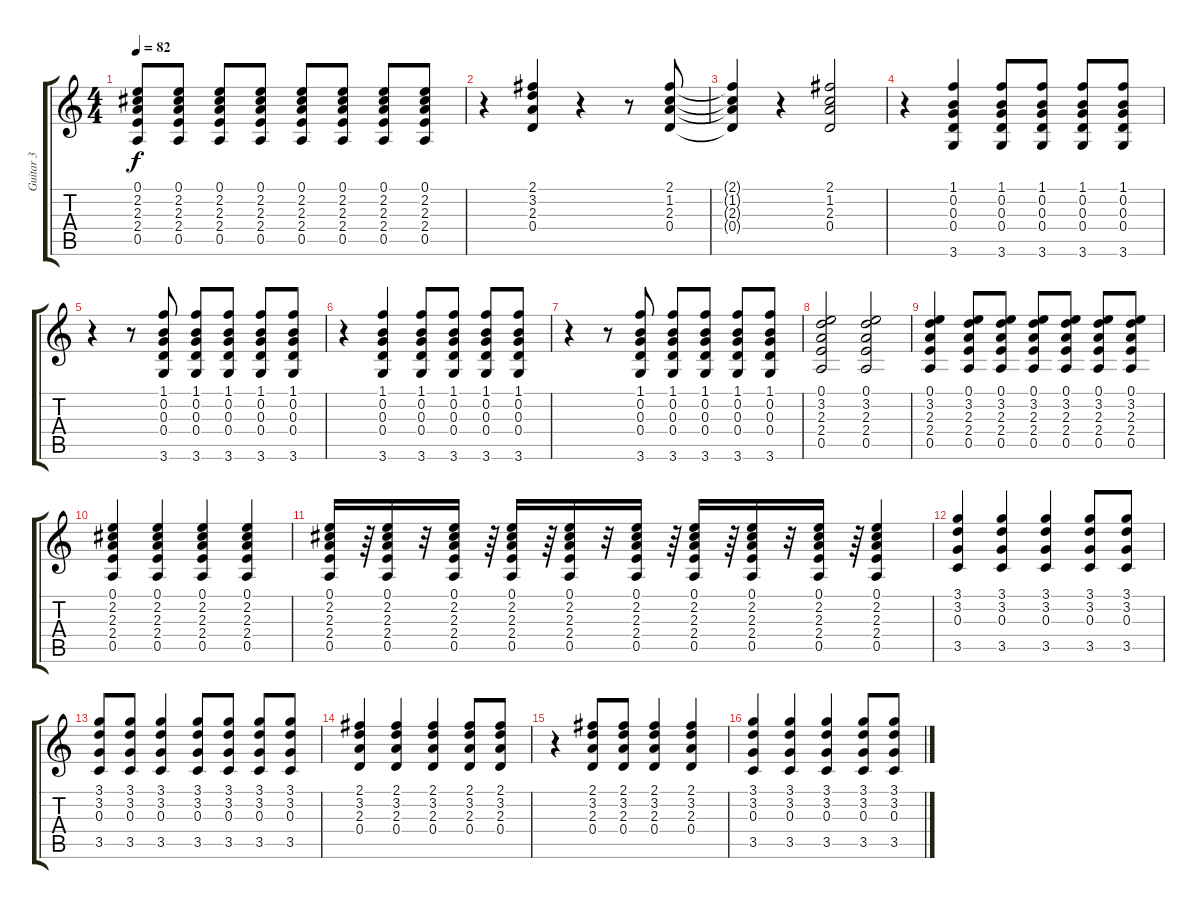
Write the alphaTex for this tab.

\track ("Guitar 3" "Guitar 3") {instrument acousticguitarsteel}
\staff {score tabs}
\tuning (E4 B3 G3 D3 A2 E2) {hide}
\ts (4 4)
\tempo 82
\clef g2
\ks c
(0.1 2.2 2.3 2.4 0.5).8{dy f} (0.1 2.2 2.3 2.4 0.5).8 (0.1 2.2 2.3 2.4 0.5).8 (0.1 2.2 2.3 2.4 0.5).8 (0.1 2.2 2.3 2.4 0.5).8 (0.1 2.2 2.3 2.4 0.5).8 (0.1 2.2 2.3 2.4 0.5).8 (0.1 2.2 2.3 2.4 0.5).8 |
r.4 (2.1 3.2 2.3 0.4).4 r.4 r.8 (2.1 1.2 2.3 0.4).8 |
(2.1{t} 1.2{t} 2.3{t} 0.4{t}).4 r.4 (2.1 1.2 2.3 0.4).2 |
r.4 (1.1 0.2 0.3 0.4 3.6).4 (1.1 0.2 0.3 0.4 3.6).8 (1.1 0.2 0.3 0.4 3.6).8 (1.1 0.2 0.3 0.4 3.6).8 (1.1 0.2 0.3 0.4 3.6).8 |
r.4 r.8 (1.1 0.2 0.3 0.4 3.6).8 (1.1 0.2 0.3 0.4 3.6).8 (1.1 0.2 0.3 0.4 3.6).8 (1.1 0.2 0.3 0.4 3.6).8 (1.1 0.2 0.3 0.4 3.6).8 |
r.4 (1.1 0.2 0.3 0.4 3.6).4 (1.1 0.2 0.3 0.4 3.6).8 (1.1 0.2 0.3 0.4 3.6).8 (1.1 0.2 0.3 0.4 3.6).8 (1.1 0.2 0.3 0.4 3.6).8 |
r.4 r.8 (1.1 0.2 0.3 0.4 3.6).8 (1.1 0.2 0.3 0.4 3.6).8 (1.1 0.2 0.3 0.4 3.6).8 (1.1 0.2 0.3 0.4 3.6).8 (1.1 0.2 0.3 0.4 3.6).8 |
(0.1 3.2 2.3 2.4 0.5).2 (0.1 3.2 2.3 2.4 0.5).2 |
(0.1 3.2 2.3 2.4 0.5).4 (0.1 3.2 2.3 2.4 0.5).8 (0.1 3.2 2.3 2.4 0.5).8 (0.1 3.2 2.3 2.4 0.5).8 (0.1 3.2 2.3 2.4 0.5).8 (0.1 3.2 2.3 2.4 0.5).8 (0.1 3.2 2.3 2.4 0.5).8 |
(0.1 2.2 2.3 2.4 0.5).4 (0.1 2.2 2.3 2.4 0.5).4 (0.1 2.2 2.3 2.4 0.5).4 (0.1 2.2 2.3 2.4 0.5).4 |
(0.1 2.2 2.3 2.4 0.5).16 r.64 (0.1 2.2 2.3 2.4 0.5).16 r.32 (0.1 2.2 2.3 2.4 0.5).16 r.64 (0.1 2.2 2.3 2.4 0.5).16 r.64 (0.1 2.2 2.3 2.4 0.5).16 r.32 (0.1 2.2 2.3 2.4 0.5).16 r.64 (0.1 2.2 2.3 2.4 0.5).16 r.64 (0.1 2.2 2.3 2.4 0.5).16 r.32 (0.1 2.2 2.3 2.4 0.5).16 r.64 (0.1 2.2 2.3 2.4 0.5).4 |
(3.1 3.2 0.3 3.5).4 (3.1 3.2 0.3 3.5).4 (3.1 3.2 0.3 3.5).4 (3.1 3.2 0.3 3.5).8 (3.1 3.2 0.3 3.5).8 |
(3.1 3.2 0.3 3.5).8 (3.1 3.2 0.3 3.5).8 (3.1 3.2 0.3 3.5).4 (3.1 3.2 0.3 3.5).8 (3.1 3.2 0.3 3.5).8 (3.1 3.2 0.3 3.5).8 (3.1 3.2 0.3 3.5).8 |
(2.1 3.2 2.3 0.4).4 (2.1 3.2 2.3 0.4).4 (2.1 3.2 2.3 0.4).4 (2.1 3.2 2.3 0.4).8 (2.1 3.2 2.3 0.4).8 |
r.4 (2.1 3.2 2.3 0.4).8 (2.1 3.2 2.3 0.4).8 (2.1 3.2 2.3 0.4).4 (2.1 3.2 2.3 0.4).4 |
(3.1 3.2 0.3 3.5).4 (3.1 3.2 0.3 3.5).4 (3.1 3.2 0.3 3.5).4 (3.1 3.2 0.3 3.5).8 (3.1 3.2 0.3 3.5).8
